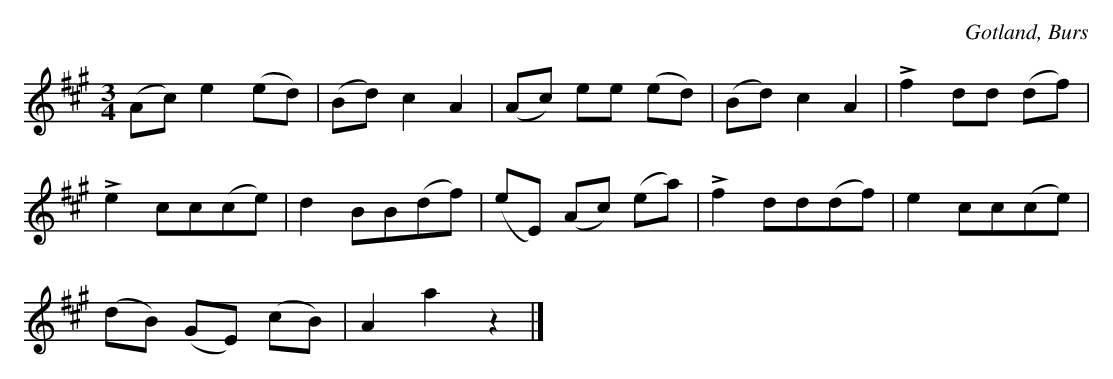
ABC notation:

X:1
T:
\"over golvet, trampar han f\"orsta takten med h\"alarna ock andra takten med \
t\aarna, ett tramp f\"or var ¼-del o. s. v., varannan takt med h\"alen ock t\aan.
O:Gotland, Burs
M:3/4
L:1/8
K:A
(Ac) e2 (ed)|(Bd) c2 A2|(Ac) ee (ed)|(Bd) c2 A2|Lf2 dd (df)|
Le2 cc(ce)|d2 BB(df)|(eE) (Ac) (ea)|Lf2 dd(df)|e2 cc(ce)|
(dB) (GE) (cB)|A2 a2 z2|]
